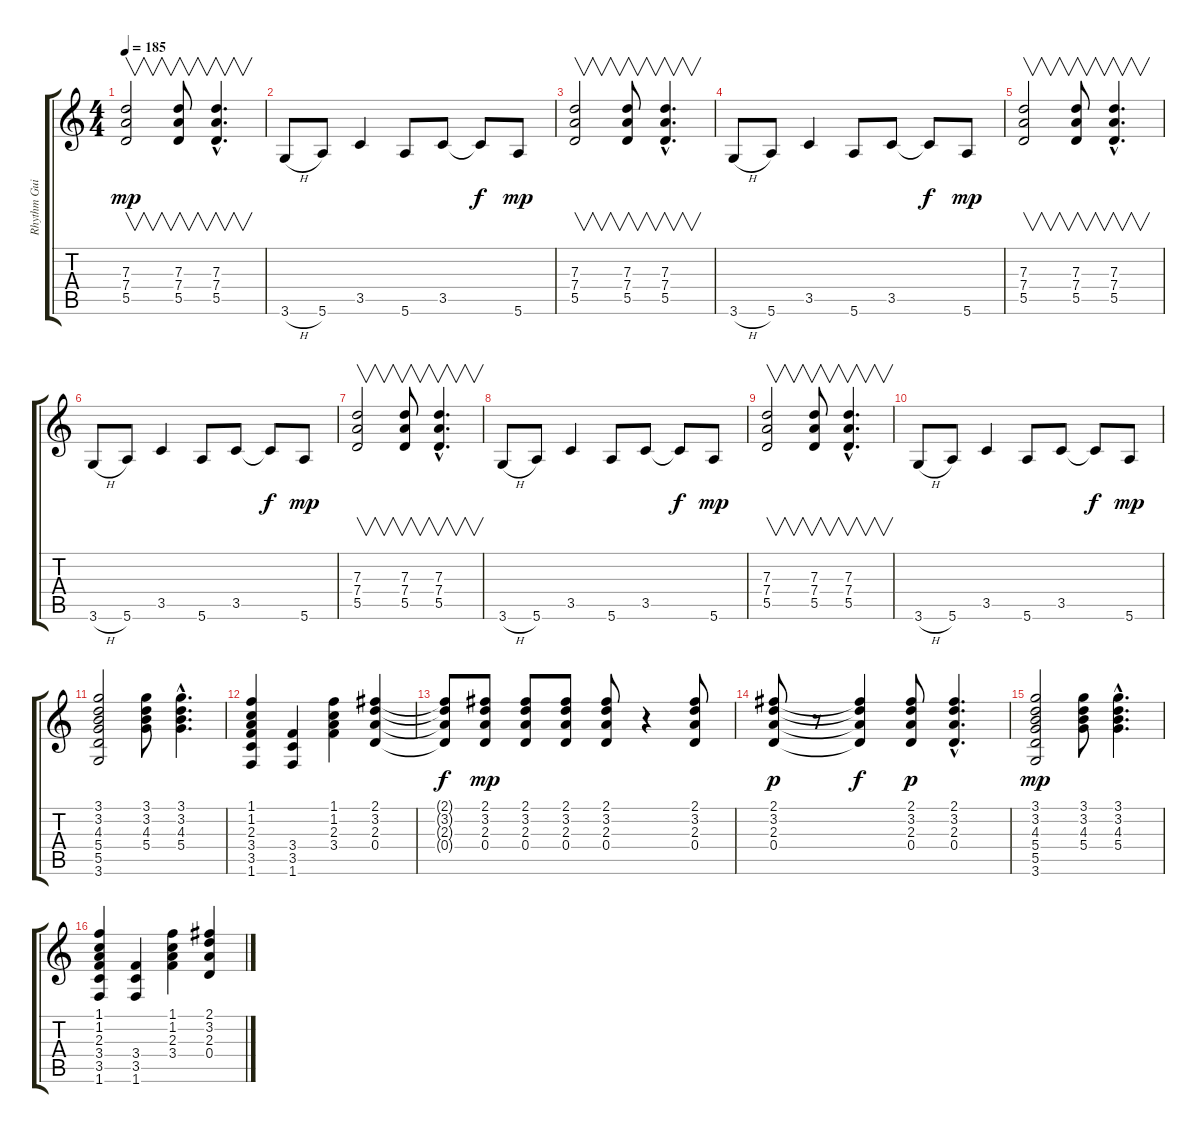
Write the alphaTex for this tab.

\track ("Rhythm Guitar" "Rhythm Gui") {instrument overdrivenguitar}
\staff {score tabs}
\tuning (E4 B3 G3 D3 A2 E2) {hide}
\ts (4 4)
\tempo 185
\clef g2
\ks c
(7.3 7.4 5.5).2{v dy mp} (7.3 7.4 5.5).8{v} (7.3{hac} 7.4{hac} 5.5{hac}).4{v d} |
3.6{h}.8 5.6.8 3.5.4 5.6.8 3.5.8 3.5{t}.8{dy f} 5.6.8{dy mp} |
(7.3 7.4 5.5).2{v} (7.3 7.4 5.5).8{v} (7.3{hac} 7.4{hac} 5.5{hac}).4{v d} |
3.6{h}.8 5.6.8 3.5.4 5.6.8 3.5.8 3.5{t}.8{dy f} 5.6.8{dy mp} |
(7.3 7.4 5.5).2{v} (7.3 7.4 5.5).8{v} (7.3{hac} 7.4{hac} 5.5{hac}).4{v d} |
3.6{h}.8 5.6.8 3.5.4 5.6.8 3.5.8 3.5{t}.8{dy f} 5.6.8{dy mp} |
(7.3 7.4 5.5).2{v} (7.3 7.4 5.5).8{v} (7.3{hac} 7.4{hac} 5.5{hac}).4{v d} |
3.6{h}.8 5.6.8 3.5.4 5.6.8 3.5.8 3.5{t}.8{dy f} 5.6.8{dy mp} |
(7.3 7.4 5.5).2{v} (7.3 7.4 5.5).8{v} (7.3{hac} 7.4{hac} 5.5{hac}).4{v d} |
3.6{h}.8 5.6.8 3.5.4 5.6.8 3.5.8 3.5{t}.8{dy f} 5.6.8{dy mp} |
(3.1 3.2 4.3 5.4 5.5 3.6).2 (3.1 3.2 4.3 5.4).8 (3.1{hac} 3.2{hac} 4.3{hac} 5.4{hac}).4{d} |
(1.1 1.2 2.3 3.4 3.5 1.6).4 (3.4 3.5 1.6).4 (1.1 1.2 2.3 3.4).4 (2.1 3.2 2.3 0.4).4 |
(2.1{t} 3.2{t} 2.3{t} 0.4{t}).8{dy f} (2.1 3.2 2.3 0.4).8{dy mp} (2.1 3.2 2.3 0.4).8 (2.1 3.2 2.3 0.4).8 (2.1 3.2 2.3 0.4).8 r.4 (2.1 3.2 2.3 0.4).8 |
(2.1 3.2 2.3 0.4).8{dy p} r.8 (2.1{t} 3.2{t} 2.3{t} 0.4{t}).4{dy f} (2.1 3.2 2.3 0.4).8{dy p} (2.1{hac} 3.2{hac} 2.3{hac} 0.4{hac}).4{d} |
(3.1 3.2 4.3 5.4 5.5 3.6).2{dy mp} (3.1 3.2 4.3 5.4).8 (3.1{hac} 3.2{hac} 4.3{hac} 5.4{hac}).4{d} |
(1.1 1.2 2.3 3.4 3.5 1.6).4 (3.4 3.5 1.6).4 (1.1 1.2 2.3 3.4).4 (2.1 3.2 2.3 0.4).4
